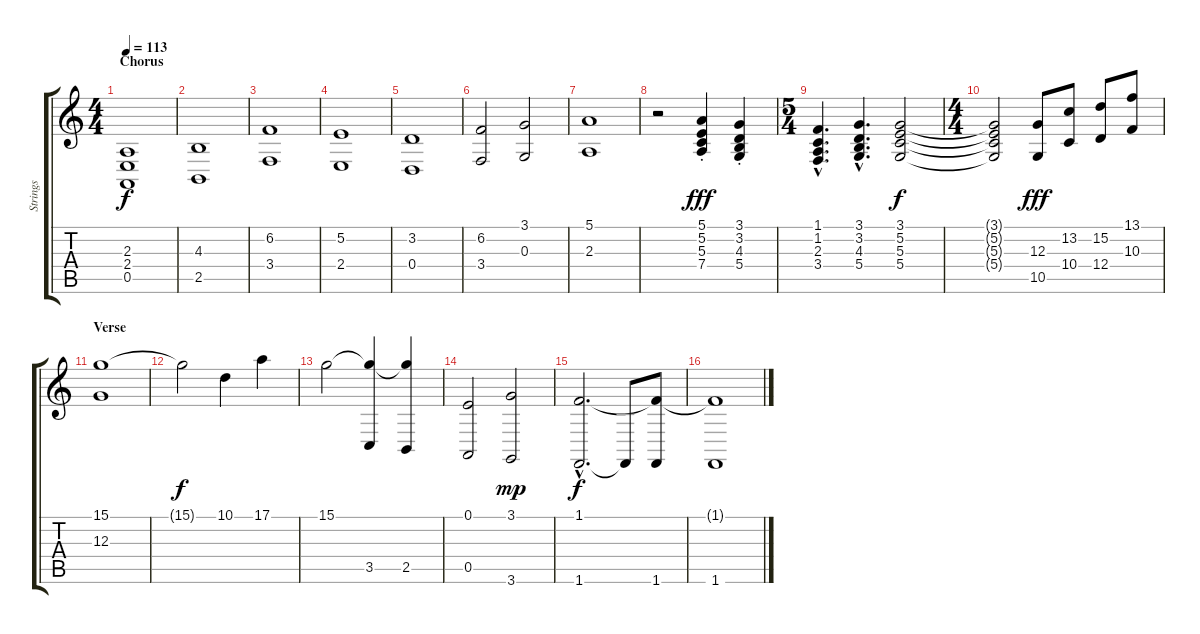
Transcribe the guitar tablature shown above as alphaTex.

\track ("Strings" "Strings") {instrument stringensemble1}
\staff {score tabs}
\tuning (E4 B3 G3 D3 A2 E2) {hide}
\ts (4 4)
\section ("" "Chorus")
\tempo 113
\clef g2
\ks c
(2.3 2.4 0.5).1{dy f} |
(4.3 2.5).1 |
(6.2 3.4).1 |
(5.2 2.4).1 |
(3.2 0.4).1 |
(6.2 3.4).2 (3.1 0.3).2 |
(5.1 2.3).1 |
r.2 (5.1{st} 5.2{st} 5.3{st} 7.4{st}).4{dy fff} (3.1{st} 3.2{st} 4.3{st} 5.4{st}).4 |
\ts (5 4)
(1.1{hac} 1.2{hac} 2.3{hac} 3.4{hac}).4{d} (3.1{hac} 3.2{hac} 4.3{hac} 5.4{hac}).4{d} (3.1 5.2 5.3 5.4).2{dy f} |
\ts (4 4)
(3.1{t} 5.2{t} 5.3{t} 5.4{t}).2 (12.3 10.5).8{dy fff} (13.2 10.4).8 (15.2 12.4).8 (13.1 10.3).8 |
\section ("" "Verse")
(15.1 12.3).1 |
15.1{t}.2{dy f} 10.1.4 17.1.4 |
15.1.2 (15.1{t} 3.5).4 (15.1{t} 2.5).4 |
(0.1 0.5).2 (3.1 3.6).2{dy mp} |
(1.1{hac} 1.6{hac}).2{d dy f} 1.6{t}.8 (1.1{t} 1.6).8 |
(1.1{t} 1.6).1
